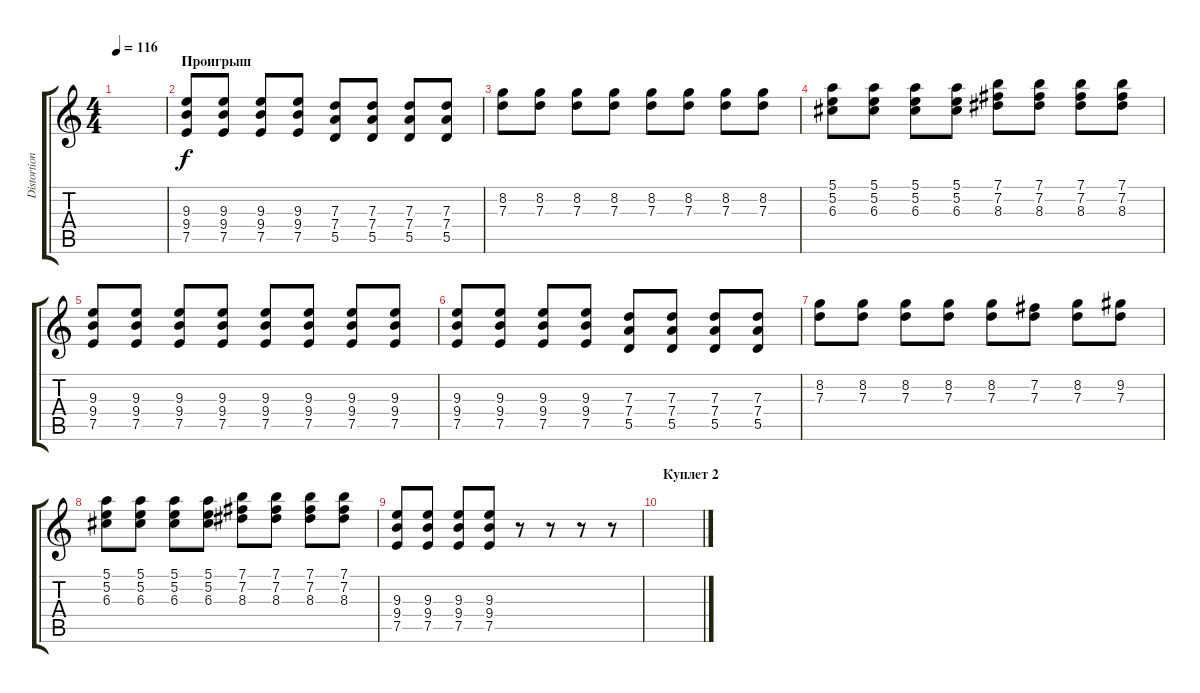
\track ("Distortion" "Distortion") {instrument overdrivenguitar}
\staff {score tabs}
\tuning (E4 B3 G3 D3 A2 E2) {hide}
\ts (4 4)
\tempo 116
\clef g2
\ks c
|
\section ("" "Проигрыш")
(9.3 9.4 7.5).8 (9.3 9.4 7.5).8 (9.3 9.4 7.5).8 (9.3 9.4 7.5).8 (7.3 7.4 5.5).8 (7.3 7.4 5.5).8 (7.3 7.4 5.5).8 (7.3 7.4 5.5).8 |
(8.2 7.3).8 (8.2 7.3).8 (8.2 7.3).8 (8.2 7.3).8 (8.2 7.3).8 (8.2 7.3).8 (8.2 7.3).8 (8.2 7.3).8 |
(5.1 5.2 6.3).8 (5.1 5.2 6.3).8 (5.1 5.2 6.3).8 (5.1 5.2 6.3).8 (7.1 7.2 8.3).8 (7.1 7.2 8.3).8 (7.1 7.2 8.3).8 (7.1 7.2 8.3).8 |
(9.3 9.4 7.5).8 (9.3 9.4 7.5).8 (9.3 9.4 7.5).8 (9.3 9.4 7.5).8 (9.3 9.4 7.5).8 (9.3 9.4 7.5).8 (9.3 9.4 7.5).8 (9.3 9.4 7.5).8 |
(9.3 9.4 7.5).8 (9.3 9.4 7.5).8 (9.3 9.4 7.5).8 (9.3 9.4 7.5).8 (7.3 7.4 5.5).8 (7.3 7.4 5.5).8 (7.3 7.4 5.5).8 (7.3 7.4 5.5).8 |
(8.2 7.3).8 (8.2 7.3).8 (8.2 7.3).8 (8.2 7.3).8 (8.2 7.3).8 (7.2 7.3).8 (8.2 7.3).8 (9.2 7.3).8 |
(5.1 5.2 6.3).8 (5.1 5.2 6.3).8 (5.1 5.2 6.3).8 (5.1 5.2 6.3).8 (7.1 7.2 8.3).8 (7.1 7.2 8.3).8 (7.1 7.2 8.3).8 (7.1 7.2 8.3).8 |
(9.3 9.4 7.5).8 (9.3 9.4 7.5).8 (9.3 9.4 7.5).8 (9.3 9.4 7.5).8 r.8 r.8 r.8 r.8 |
\section ("" "Куплет 2")
